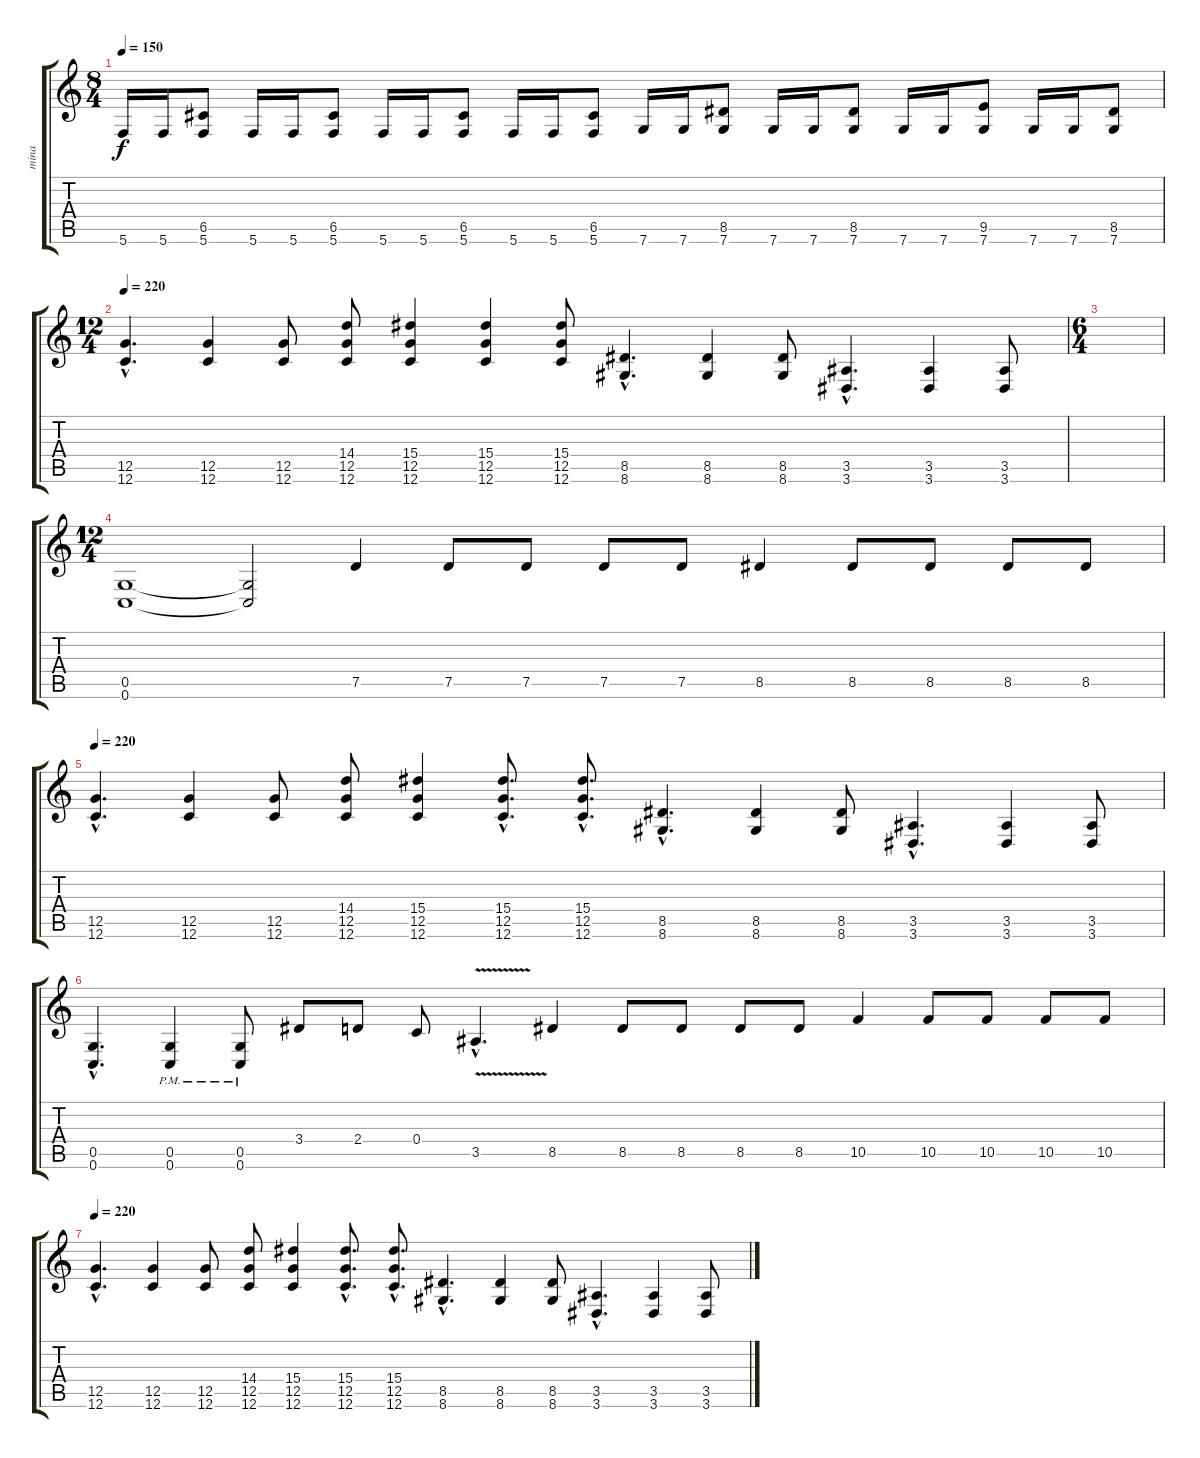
\track ("mina" "mina") {instrument distortionguitar}
\staff {score tabs}
\tuning (D4 A3 F3 C3 G2 C2) {hide}
\ts (8 4)
\tempo 150
\clef g2
\ks c
5.6.16{dy f} 5.6.16 (6.5 5.6).8 5.6.16 5.6.16 (6.5 5.6).8 5.6.16 5.6.16 (6.5 5.6).8 5.6.16 5.6.16 (6.5 5.6).8 7.6.16 7.6.16 (8.5 7.6).8 7.6.16 7.6.16 (8.5 7.6).8 7.6.16 7.6.16 (9.5 7.6).8 7.6.16 7.6.16 (8.5 7.6).8 |
\ts (12 4)
\tempo 220
(12.5{hac} 12.6{hac}).4{d} (12.5 12.6).4 (12.5 12.6).8 (14.4 12.5 12.6).8 (15.4 12.5 12.6).4 (15.4 12.5 12.6).4 (15.4 12.5 12.6).8 (8.5{hac} 8.6{hac}).4{d} (8.5 8.6).4 (8.5 8.6).8 (3.5{hac} 3.6{hac}).4{d} (3.5 3.6).4 (3.5 3.6).8 |
\ts (6 4)
|
\ts (12 4)
(0.5 0.6).1 (0.5{t} 0.6{t}).2 7.5.4 7.5.8 7.5.8 7.5.8 7.5.8 8.5.4 8.5.8 8.5.8 8.5.8 8.5.8 |
\tempo 220
(12.5{hac} 12.6{hac}).4{d} (12.5 12.6).4 (12.5 12.6).8 (14.4 12.5 12.6).8 (15.4 12.5 12.6).4 (15.4{hac} 12.5{hac} 12.6{hac}).8{d} (15.4{hac} 12.5{hac} 12.6{hac}).8{d} (8.5{hac} 8.6{hac}).4{d} (8.5 8.6).4 (8.5 8.6).8 (3.5{hac} 3.6{hac}).4{d} (3.5 3.6).4 (3.5 3.6).8 |
(0.5{hac} 0.6{hac}).4{d} (0.5{pm} 0.6{pm}).4 (0.5{pm} 0.6{pm}).8 3.4.8 2.4.8 0.4.8 3.5{v hac}.4{d} 8.5.4 8.5.8 8.5.8 8.5.8 8.5.8 10.5.4 10.5.8 10.5.8 10.5.8 10.5.8 |
\tempo 220
(12.5{hac} 12.6{hac}).4{d} (12.5 12.6).4 (12.5 12.6).8 (14.4 12.5 12.6).8 (15.4 12.5 12.6).4 (15.4{hac} 12.5{hac} 12.6{hac}).8{d} (15.4{hac} 12.5{hac} 12.6{hac}).8{d} (8.5{hac} 8.6{hac}).4{d} (8.5 8.6).4 (8.5 8.6).8 (3.5{hac} 3.6{hac}).4{d} (3.5 3.6).4 (3.5 3.6).8
